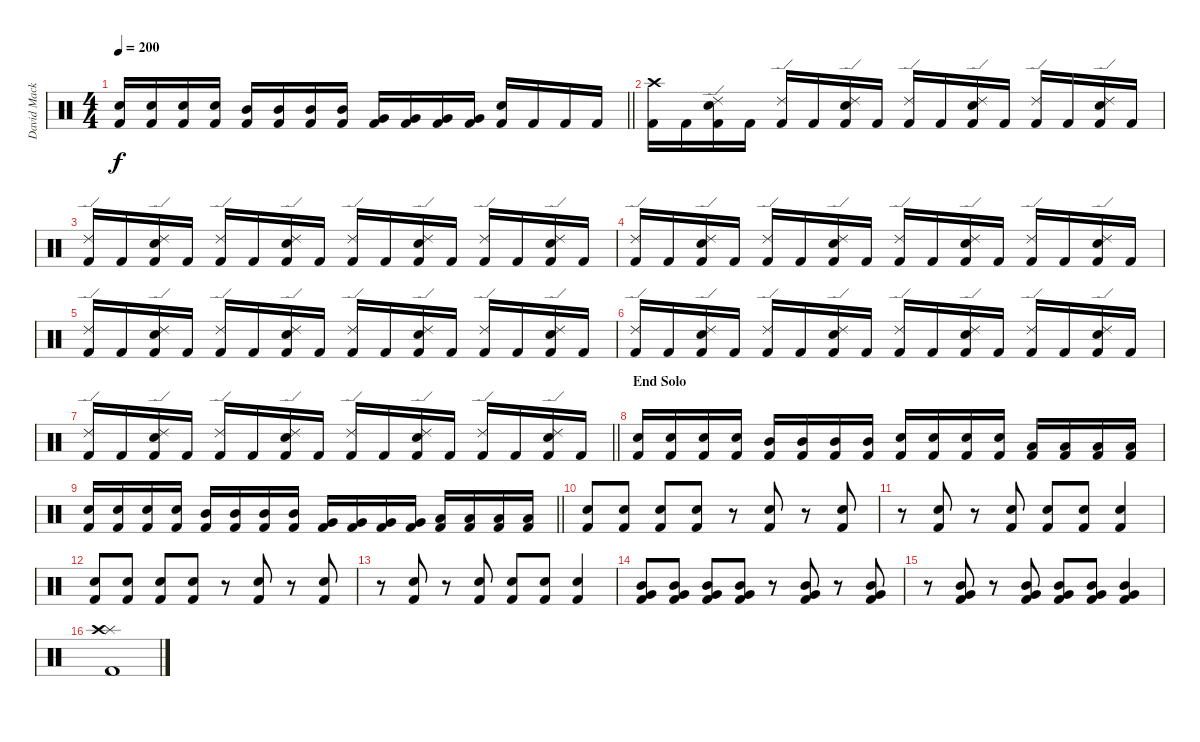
\track ("David Mackintosh (Drums)" "David Mack") {instrument percussion}
\staff {score}
\articulation defaults
\ts (4 4)
\tempo 200
\clef neutral
\barLineRight lightlight
\ks aminor
("Kick (hit) 2" "Snare (hit) 2").16{dy f} ("Kick (hit) 2" "Snare (hit) 2").16 ("Kick (hit) 2" "Snare (hit) 2").16 ("Kick (hit) 2" "Snare (hit) 2").16 ("Kick (hit) 2" "Mid Tom (hit)").16 ("Kick (hit) 2" "Mid Tom (hit)").16 ("Kick (hit) 2" "Mid Tom (hit)").16 ("Kick (hit) 2" "Mid Tom (hit)").16 ("Kick (hit) 2" "Very Low Tom (hit)").16 ("Kick (hit) 2" "Very Low Tom (hit)").16 ("Kick (hit) 2" "Very Low Tom (hit)").16 ("Kick (hit) 2" "Very Low Tom (hit)").16 ("Kick (hit) 2" "Snare (hit) 2").16 "Kick (hit) 2".16 "Kick (hit) 2".16 "Kick (hit) 2".16 |
("Kick (hit) 2" "Crash high (hit)").16 "Kick (hit) 2".16 ("Kick (hit) 2" "Snare (hit) 2" "Ride (edge) 2").16 "Kick (hit) 2".16 ("Kick (hit) 2" "Ride (edge) 2").16 "Kick (hit) 2".16 ("Kick (hit) 2" "Snare (hit) 2" "Ride (edge) 2").16 "Kick (hit) 2".16 ("Kick (hit) 2" "Ride (edge) 2").16 "Kick (hit) 2".16 ("Kick (hit) 2" "Snare (hit) 2" "Ride (edge) 2").16 "Kick (hit) 2".16 ("Kick (hit) 2" "Ride (edge) 2").16 "Kick (hit) 2".16 ("Kick (hit) 2" "Snare (hit) 2" "Ride (edge) 2").16 "Kick (hit) 2".16 |
("Kick (hit) 2" "Ride (edge) 2").16 "Kick (hit) 2".16 ("Kick (hit) 2" "Snare (hit) 2" "Ride (edge) 2").16 "Kick (hit) 2".16 ("Kick (hit) 2" "Ride (edge) 2").16 "Kick (hit) 2".16 ("Kick (hit) 2" "Snare (hit) 2" "Ride (edge) 2").16 "Kick (hit) 2".16 ("Kick (hit) 2" "Ride (edge) 2").16 "Kick (hit) 2".16 ("Kick (hit) 2" "Snare (hit) 2" "Ride (edge) 2").16 "Kick (hit) 2".16 ("Kick (hit) 2" "Ride (edge) 2").16 "Kick (hit) 2".16 ("Kick (hit) 2" "Snare (hit) 2" "Ride (edge) 2").16 "Kick (hit) 2".16 |
("Kick (hit) 2" "Ride (edge) 2").16 "Kick (hit) 2".16 ("Kick (hit) 2" "Snare (hit) 2" "Ride (edge) 2").16 "Kick (hit) 2".16 ("Kick (hit) 2" "Ride (edge) 2").16 "Kick (hit) 2".16 ("Kick (hit) 2" "Snare (hit) 2" "Ride (edge) 2").16 "Kick (hit) 2".16 ("Kick (hit) 2" "Ride (edge) 2").16 "Kick (hit) 2".16 ("Kick (hit) 2" "Snare (hit) 2" "Ride (edge) 2").16 "Kick (hit) 2".16 ("Kick (hit) 2" "Ride (edge) 2").16 "Kick (hit) 2".16 ("Kick (hit) 2" "Snare (hit) 2" "Ride (edge) 2").16 "Kick (hit) 2".16 |
("Kick (hit) 2" "Ride (edge) 2").16 "Kick (hit) 2".16 ("Kick (hit) 2" "Snare (hit) 2" "Ride (edge) 2").16 "Kick (hit) 2".16 ("Kick (hit) 2" "Ride (edge) 2").16 "Kick (hit) 2".16 ("Kick (hit) 2" "Snare (hit) 2" "Ride (edge) 2").16 "Kick (hit) 2".16 ("Kick (hit) 2" "Ride (edge) 2").16 "Kick (hit) 2".16 ("Kick (hit) 2" "Snare (hit) 2" "Ride (edge) 2").16 "Kick (hit) 2".16 ("Kick (hit) 2" "Ride (edge) 2").16 "Kick (hit) 2".16 ("Kick (hit) 2" "Snare (hit) 2" "Ride (edge) 2").16 "Kick (hit) 2".16 |
("Kick (hit) 2" "Ride (edge) 2").16 "Kick (hit) 2".16 ("Kick (hit) 2" "Snare (hit) 2" "Ride (edge) 2").16 "Kick (hit) 2".16 ("Kick (hit) 2" "Ride (edge) 2").16 "Kick (hit) 2".16 ("Kick (hit) 2" "Snare (hit) 2" "Ride (edge) 2").16 "Kick (hit) 2".16 ("Kick (hit) 2" "Ride (edge) 2").16 "Kick (hit) 2".16 ("Kick (hit) 2" "Snare (hit) 2" "Ride (edge) 2").16 "Kick (hit) 2".16 ("Kick (hit) 2" "Ride (edge) 2").16 "Kick (hit) 2".16 ("Kick (hit) 2" "Snare (hit) 2" "Ride (edge) 2").16 "Kick (hit) 2".16 |
\barLineRight lightlight
("Kick (hit) 2" "Ride (edge) 2").16 "Kick (hit) 2".16 ("Kick (hit) 2" "Snare (hit) 2" "Ride (edge) 2").16 "Kick (hit) 2".16 ("Kick (hit) 2" "Ride (edge) 2").16 "Kick (hit) 2".16 ("Kick (hit) 2" "Snare (hit) 2" "Ride (edge) 2").16 "Kick (hit) 2".16 ("Kick (hit) 2" "Ride (edge) 2").16 "Kick (hit) 2".16 ("Kick (hit) 2" "Snare (hit) 2" "Ride (edge) 2").16 "Kick (hit) 2".16 ("Kick (hit) 2" "Ride (edge) 2").16 "Kick (hit) 2".16 ("Kick (hit) 2" "Snare (hit) 2" "Ride (edge) 2").16 "Kick (hit) 2".16 |
\section ("" "End Solo")
("Kick (hit) 2" "Snare (hit) 2").16 ("Kick (hit) 2" "Snare (hit) 2").16 ("Kick (hit) 2" "Snare (hit) 2").16 ("Kick (hit) 2" "Snare (hit) 2").16 ("Kick (hit) 2" "Mid Tom (hit)").16 ("Kick (hit) 2" "Mid Tom (hit)").16 ("Kick (hit) 2" "Mid Tom (hit)").16 ("Kick (hit) 2" "Mid Tom (hit)").16 ("Kick (hit) 2" "Snare (hit) 2").16 ("Kick (hit) 2" "Snare (hit) 2").16 ("Kick (hit) 2" "Snare (hit) 2").16 ("Kick (hit) 2" "Snare (hit) 2").16 ("Kick (hit) 2" "Low Tom (hit)").16 ("Kick (hit) 2" "Low Tom (hit)").16 ("Kick (hit) 2" "Low Tom (hit)").16 ("Kick (hit) 2" "Low Tom (hit)").16 |
\barLineRight lightlight
("Kick (hit) 2" "Snare (hit) 2").16 ("Kick (hit) 2" "Snare (hit) 2").16 ("Kick (hit) 2" "Snare (hit) 2").16 ("Kick (hit) 2" "Snare (hit) 2").16 ("Kick (hit) 2" "Mid Tom (hit)").16 ("Kick (hit) 2" "Mid Tom (hit)").16 ("Kick (hit) 2" "Mid Tom (hit)").16 ("Kick (hit) 2" "Mid Tom (hit)").16 ("Kick (hit) 2" "Very Low Tom (hit)").16 ("Kick (hit) 2" "Very Low Tom (hit)").16 ("Kick (hit) 2" "Very Low Tom (hit)").16 ("Kick (hit) 2" "Very Low Tom (hit)").16 ("Kick (hit) 2" "Low Floor Tom (hit)").16 ("Kick (hit) 2" "Low Floor Tom (hit)").16 ("Kick (hit) 2" "Low Floor Tom (hit)").16 ("Kick (hit) 2" "Low Floor Tom (hit)").16 |
("Kick (hit) 2" "Snare (hit) 2").8 ("Kick (hit) 2" "Snare (hit) 2").8 ("Kick (hit) 2" "Snare (hit) 2").8 ("Kick (hit) 2" "Snare (hit) 2").8 r.8 ("Kick (hit) 2" "Snare (hit) 2").8 r.8 ("Kick (hit) 2" "Snare (hit) 2").8 |
r.8 ("Kick (hit) 2" "Snare (hit) 2").8 r.8 ("Kick (hit) 2" "Snare (hit) 2").8 ("Kick (hit) 2" "Snare (hit) 2").8 ("Kick (hit) 2" "Snare (hit) 2").8 ("Kick (hit) 2" "Snare (hit) 2").4 |
("Kick (hit) 2" "Snare (hit) 2").8 ("Kick (hit) 2" "Snare (hit) 2").8 ("Kick (hit) 2" "Snare (hit) 2").8 ("Kick (hit) 2" "Snare (hit) 2").8 r.8 ("Kick (hit) 2" "Snare (hit) 2").8 r.8 ("Kick (hit) 2" "Snare (hit) 2").8 |
r.8 ("Kick (hit) 2" "Snare (hit) 2").8 r.8 ("Kick (hit) 2" "Snare (hit) 2").8 ("Kick (hit) 2" "Snare (hit) 2").8 ("Kick (hit) 2" "Snare (hit) 2").8 ("Kick (hit) 2" "Snare (hit) 2").4 |
("Kick (hit) 2" "Very Low Tom (hit)" "Mid Tom (hit)").8 ("Kick (hit) 2" "Very Low Tom (hit)" "Mid Tom (hit)").8 ("Kick (hit) 2" "Very Low Tom (hit)" "Mid Tom (hit)").8 ("Kick (hit) 2" "Very Low Tom (hit)" "Mid Tom (hit)").8 r.8 ("Kick (hit) 2" "Very Low Tom (hit)" "Mid Tom (hit)").8 r.8 ("Kick (hit) 2" "Very Low Tom (hit)" "Mid Tom (hit)").8 |
r.8 ("Kick (hit) 2" "Very Low Tom (hit)" "Mid Tom (hit)").8 r.8 ("Kick (hit) 2" "Very Low Tom (hit)" "Mid Tom (hit)").8 ("Kick (hit) 2" "Very Low Tom (hit)" "Mid Tom (hit)").8 ("Kick (hit) 2" "Very Low Tom (hit)" "Mid Tom (hit)").8 ("Kick (hit) 2" "Very Low Tom (hit)" "Mid Tom (hit)").4 |
("Kick (hit) 2" "Splash (hit)" "Crash high (hit)").1
